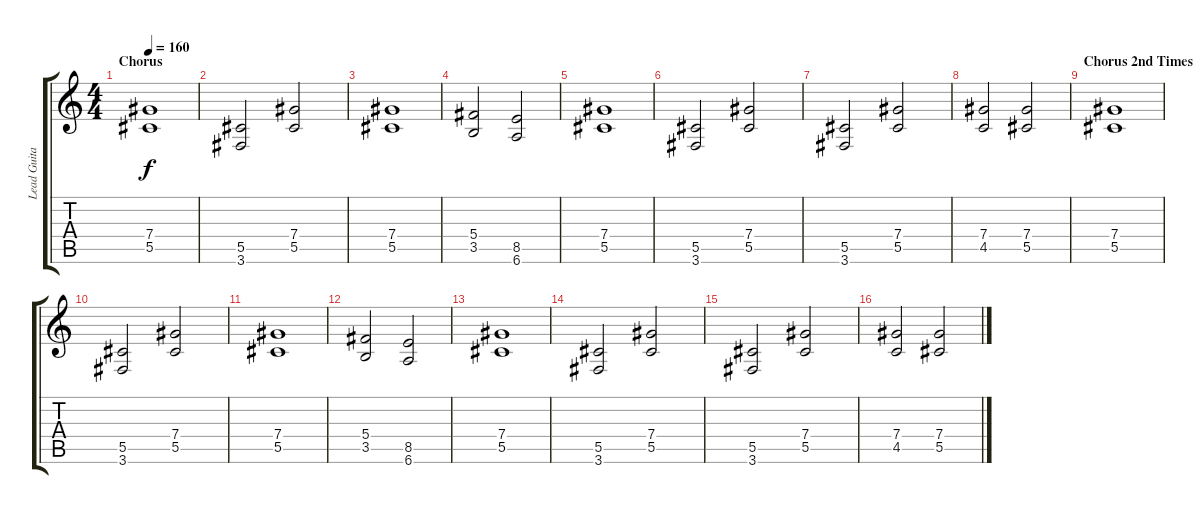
\track ("Lead Guitar" "Lead Guita") {instrument overdrivenguitar}
\staff {score tabs}
\tuning (Eb4 Bb3 Gb3 Db3 Ab2 Eb2) {hide}
\ts (4 4)
\section ("" "Chorus")
\tempo 160
\clef g2
\ks c
(7.4 5.5).1{dy f volume 13} |
(5.5 3.6).2 (7.4 5.5).2 |
(7.4 5.5).1 |
(5.4 3.5).2 (8.5 6.6).2 |
(7.4 5.5).1 |
(5.5 3.6).2 (7.4 5.5).2 |
(5.5 3.6).2 (7.4 5.5).2 |
(7.4 4.5).2 (7.4 5.5).2 |
\section ("" "Chorus 2nd Times")
(7.4 5.5).1{volume 13} |
(5.5 3.6).2 (7.4 5.5).2 |
(7.4 5.5).1 |
(5.4 3.5).2 (8.5 6.6).2 |
(7.4 5.5).1 |
(5.5 3.6).2 (7.4 5.5).2 |
(5.5 3.6).2 (7.4 5.5).2 |
(7.4 4.5).2 (7.4 5.5).2
